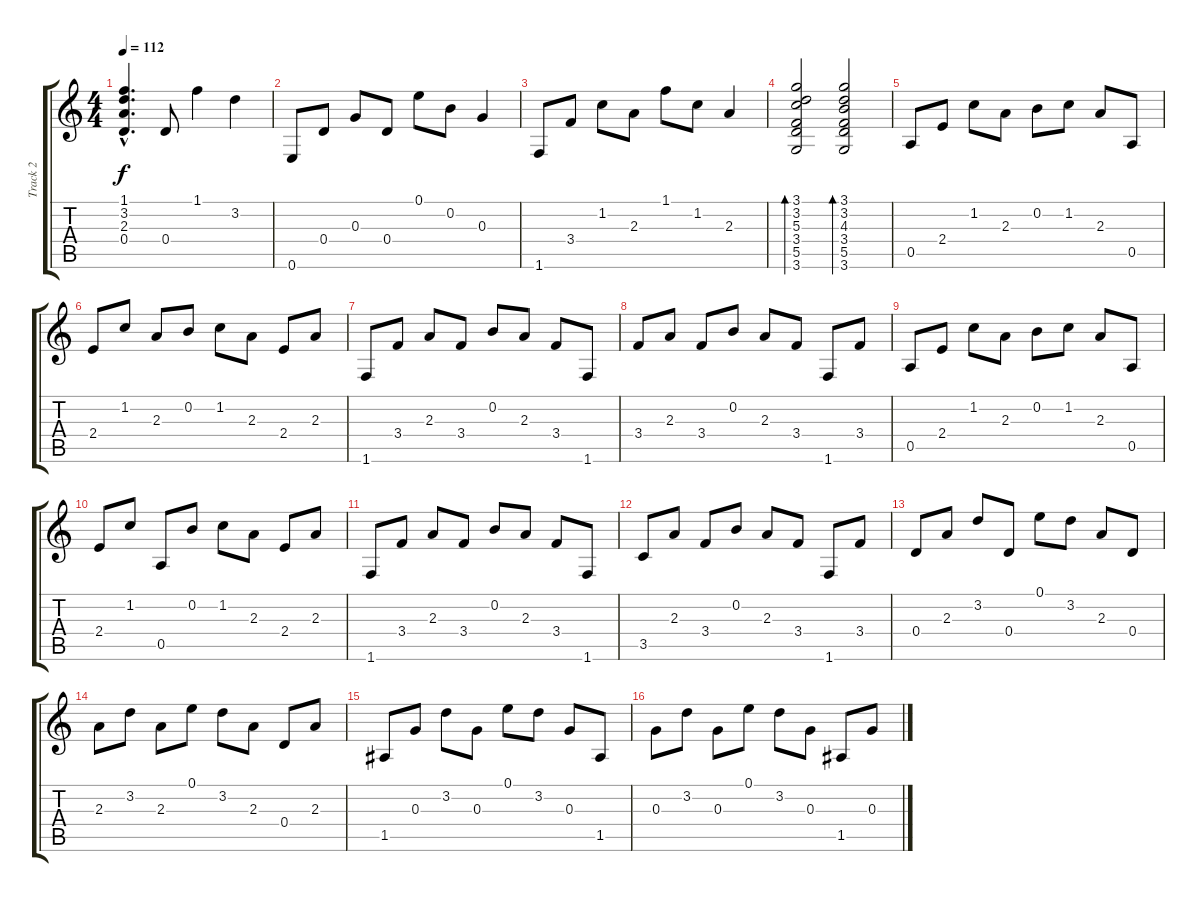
\track ("Track 2" "Track 2") {instrument acousticguitarsteel}
\staff {score tabs}
\tuning (E4 B3 G3 D3 A2 E2) {hide}
\ts (4 4)
\tempo 112
\clef g2
\ks c
(1.1{hac} 3.2{hac} 2.3{hac} 0.4{hac}).4{d dy f} 0.4.8 1.1.4 3.2.4 |
0.6.8 0.4.8 0.3.8 0.4.8 0.1.8 0.2.8 0.3.4 |
1.6.8 3.4.8 1.2.8 2.3.8 1.1.8 1.2.8 2.3.4 |
(3.1 3.2 5.3 3.4 5.5 3.6).2{bd 480} (3.1 3.2 4.3 3.4 5.5 3.6).2{bd 480} |
0.5.8 2.4.8 1.2.8 2.3.8 0.2.8 1.2.8 2.3.8 0.5.8 |
2.4.8 1.2.8 2.3.8 0.2.8 1.2.8 2.3.8 2.4.8 2.3.8 |
1.6.8 3.4.8 2.3.8 3.4.8 0.2.8 2.3.8 3.4.8 1.6.8 |
3.4.8 2.3.8 3.4.8 0.2.8 2.3.8 3.4.8 1.6.8 3.4.8 |
0.5.8 2.4.8 1.2.8 2.3.8 0.2.8 1.2.8 2.3.8 0.5.8 |
2.4.8 1.2.8 0.5.8 0.2.8 1.2.8 2.3.8 2.4.8 2.3.8 |
1.6.8 3.4.8 2.3.8 3.4.8 0.2.8 2.3.8 3.4.8 1.6.8 |
3.5.8 2.3.8 3.4.8 0.2.8 2.3.8 3.4.8 1.6.8 3.4.8 |
0.4.8 2.3.8 3.2.8 0.4.8 0.1.8 3.2.8 2.3.8 0.4.8 |
2.3.8 3.2.8 2.3.8 0.1.8 3.2.8 2.3.8 0.4.8 2.3.8 |
1.5.8 0.3.8 3.2.8 0.3.8 0.1.8 3.2.8 0.3.8 1.5.8 |
0.3.8 3.2.8 0.3.8 0.1.8 3.2.8 0.3.8 1.5.8 0.3.8
